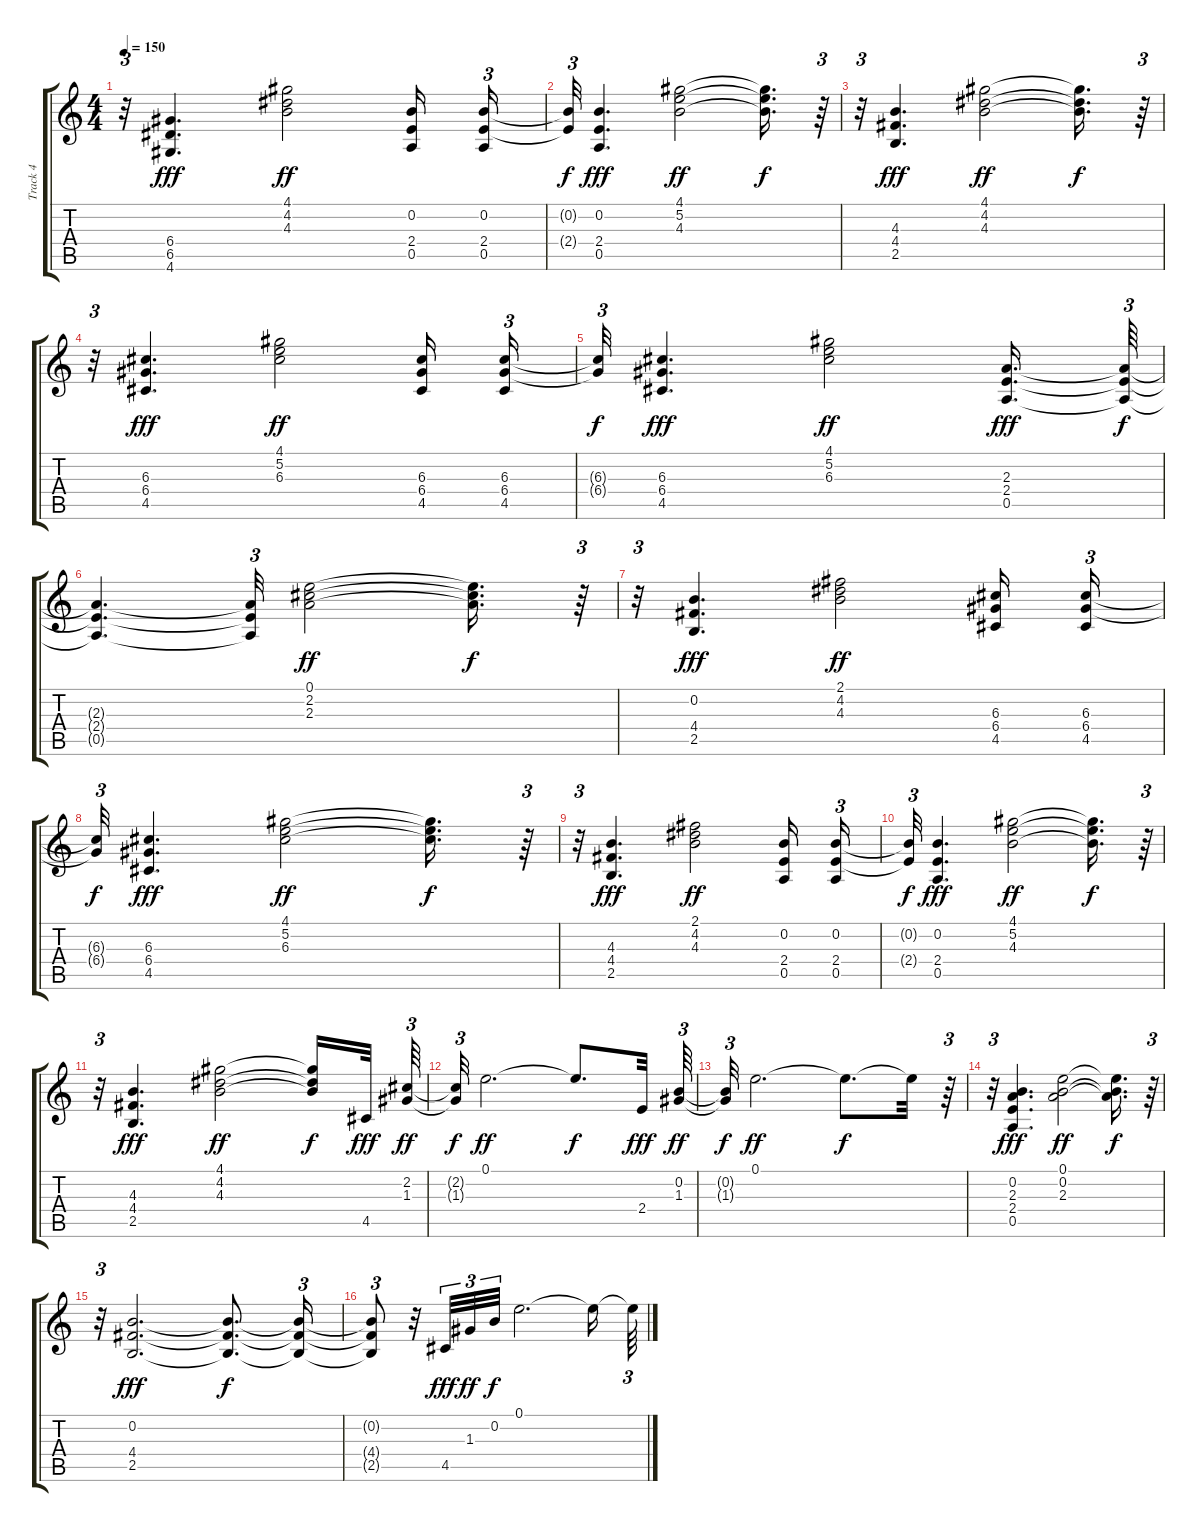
\track ("Track 4" "Track 4") {instrument electricguitarmuted}
\staff {score tabs}
\tuning (E4 B3 G3 D3 A2 E2) {hide}
\ts (4 4)
\tempo 150
\clef g2
\ks c
r.32{tu (3 2) dy f} (6.4 6.5 4.6).4{d dy fff} (4.1 4.2 4.3).2{dy ff} (0.2 2.4 0.5).16 (0.2 2.4 0.5).16{tu (3 2)} |
(0.2{t} 2.4{t}).32{tu (3 2) dy f} (0.2 2.4 0.5).4{d dy fff} (4.1 5.2 4.3).2{dy ff} (4.1{t} 5.2{t} 4.3{t}).16{d dy f} r.64{tu (3 2)} |
r.32{tu (3 2)} (4.3 4.4 2.5).4{d dy fff} (4.1 4.2 4.3).2{dy ff} (4.1{t} 4.2{t} 4.3{t}).16{d dy f} r.64{tu (3 2)} |
r.32{tu (3 2)} (6.3 6.4 4.5).4{d dy fff} (4.1 5.2 6.3).2{dy ff} (6.3 6.4 4.5).16 (6.3 6.4 4.5).16{tu (3 2)} |
(6.3{t} 6.4{t}).32{tu (3 2) dy f} (6.3 6.4 4.5).4{d dy fff} (4.1 5.2 6.3).2{dy ff} (2.3 2.4 0.5).16{d dy fff} (2.3{t} 2.4{t} 0.5{t}).64{tu (3 2) dy f} |
(2.3{t} 2.4{t} 0.5{t}).4{d} (2.3{t} 2.4{t} 0.5{t}).32{tu (3 2)} (0.1 2.2 2.3).2{dy ff} (0.1{t} 2.2{t} 2.3{t}).16{d dy f} r.64{tu (3 2)} |
r.32{tu (3 2)} (0.2 4.4 2.5).4{d dy fff} (2.1 4.2 4.3).2{dy ff} (6.3 6.4 4.5).16 (6.3 6.4 4.5).16{tu (3 2)} |
(6.3{t} 6.4{t}).32{tu (3 2) dy f} (6.3 6.4 4.5).4{d dy fff} (4.1 5.2 6.3).2{dy ff} (4.1{t} 5.2{t} 6.3{t}).16{d dy f} r.64{tu (3 2)} |
r.32{tu (3 2)} (4.3 4.4 2.5).4{d dy fff} (2.1 4.2 4.3).2{dy ff} (0.2 2.4 0.5).16 (0.2 2.4 0.5).16{tu (3 2)} |
(0.2{t} 2.4{t}).32{tu (3 2) dy f} (0.2 2.4 0.5).4{d dy fff} (4.1 5.2 4.3).2{dy ff} (4.1{t} 5.2{t} 4.3{t}).16{d dy f} r.64{tu (3 2)} |
r.32{tu (3 2)} (4.3 4.4 2.5).4{d dy fff} (4.1 4.2 4.3).2{dy ff} (4.1{t} 4.2{t} 4.3{t}).16{dy f} 4.5.32{dy fff} (2.2 1.3).64{tu (3 2) dy ff} |
(2.2{t} 1.3{t}).32{tu (3 2) dy f} 0.1.2{d dy ff} 0.1{t}.8{d dy f} 2.4.32{dy fff} (0.2 1.3).64{tu (3 2) dy ff} |
(0.2{t} 1.3{t}).32{tu (3 2) dy f} 0.1.2{d dy ff} 0.1{t}.8{d dy f} 0.1{t}.32 r.64{tu (3 2)} |
r.32{tu (3 2)} (0.2 2.3 2.4 0.5).4{d dy fff} (0.1 0.2 2.3).2{dy ff} (0.1{t} 0.2{t} 2.3{t}).16{d dy f} r.64{tu (3 2)} |
r.32{tu (3 2)} (0.2 4.4 2.5).2{d dy fff} (0.2{t} 4.4{t} 2.5{t}).8{d dy f} (0.2{t} 4.4{t} 2.5{t}).16{tu (3 2)} |
(0.2{t} 4.4{t} 2.5{t}).8{tu (3 2)} r.32 4.5.32{tu (3 2) dy fff} 1.3.32{tu (3 2) dy ff} 0.2.32{tu (3 2) dy f} 0.1.2{d} 0.1{t}.16 0.1{t}.64{tu (3 2)}
